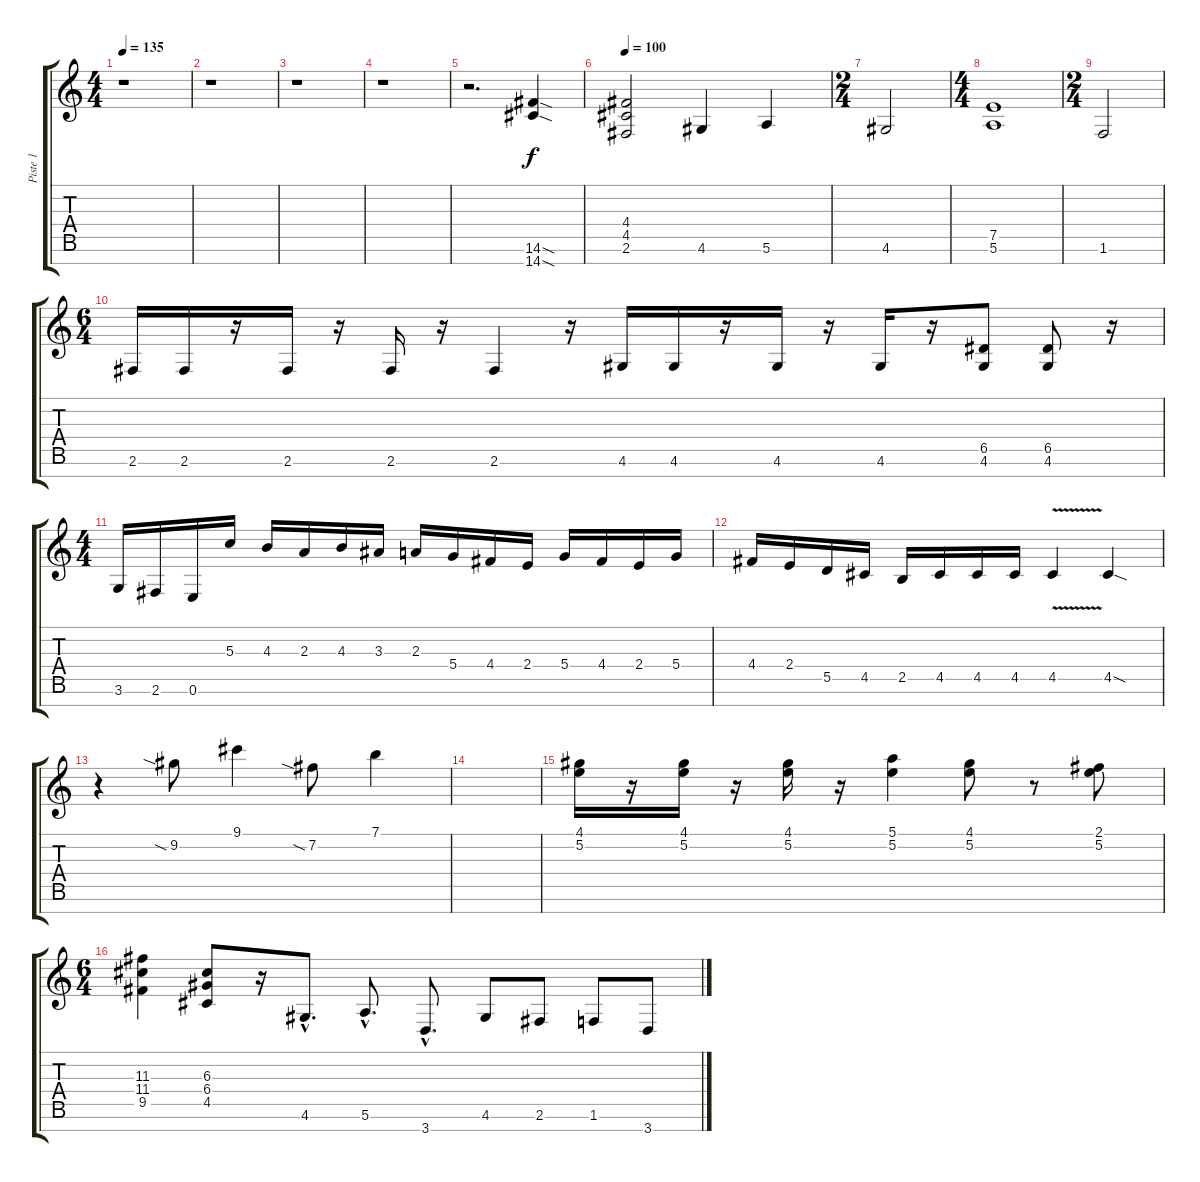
\track ("Piste 1" "Piste 1") {instrument distortionguitar}
\staff {score tabs}
\tuning (E4 B3 G3 D3 A2 E2 B1) {hide}
\ts (4 4)
\tempo 135
\clef g2
\ks c
r.1{dy f} |
r.1 |
r.1 |
r.1 |
r.2{d} (14.6{sod} 14.7{sod}).4 |
\tempo 100
(4.4 4.5 2.6).2 4.6.4 5.6.4 |
\ts (2 4)
4.6.2 |
\ts (4 4)
(7.5 5.6).1 |
\ts (2 4)
1.6.2 |
\ts (6 4)
2.6.16 2.6.16 r.16 2.6.16 r.16 2.6.16 r.16 2.6.4 r.16 4.6.16 4.6.16 r.16 4.6.16 r.16 4.6.16 r.16 (6.5 4.6).8 (6.5 4.6).8 r.16 |
\ts (4 4)
3.6.16 2.6.16 0.6.16 5.3.16 4.3.16 2.3.16 4.3.16 3.3.16 2.3.16 5.4.16 4.4.16 2.4.16 5.4.16 4.4.16 2.4.16 5.4.16 |
4.4.16 2.4.16 5.5.16 4.5.16 2.5.16 4.5.16 4.5.16 4.5.16 4.5{v}.4 4.5{sod}.4 |
r.4 9.2{sia}.8 9.1.4 7.2{sia}.8 7.1.4 |
|
(4.1 5.2).16 r.16 (4.1 5.2).16 r.16 (4.1 5.2).16 r.16 (5.1 5.2).4 (4.1 5.2).8 r.8 (2.1 5.2).8 |
\ts (6 4)
(11.3 11.4 9.5).4 (6.3 6.4 4.5).8 r.16 4.6{hac}.8{d} 5.6{hac}.8{d} 3.7{hac}.8{d} 4.6.8 2.6.8 1.6.8 3.7.8
